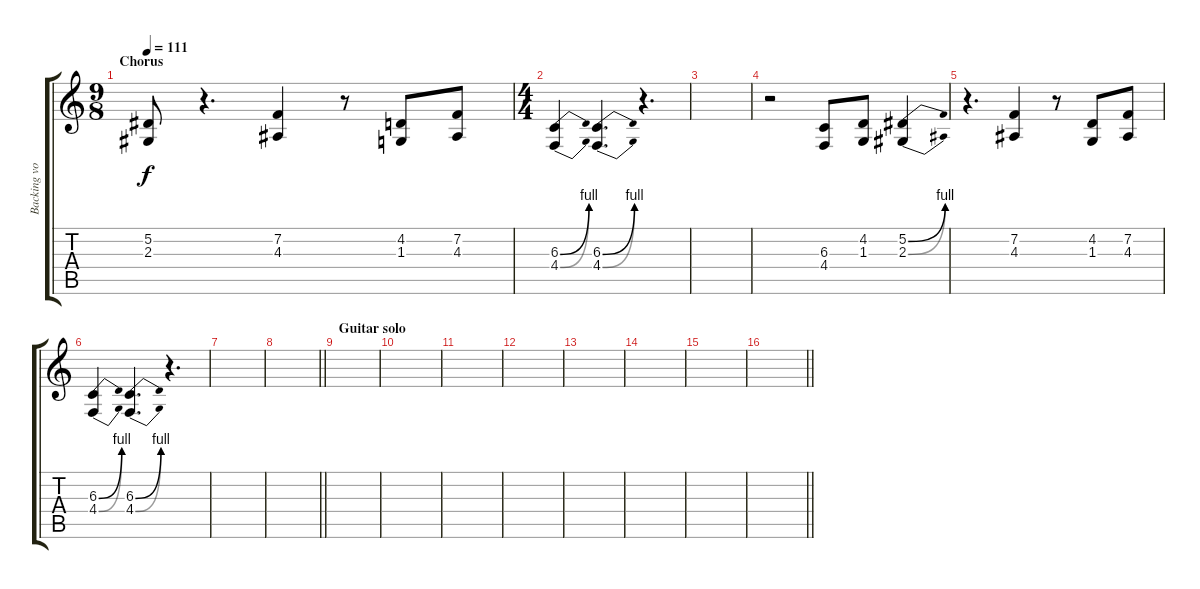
\track ("Backing vocals" "Backing vo") {instrument tangoaccordion}
\staff {score tabs}
\tuning (Eb4 Bb3 Gb3 Db3 Ab2 Eb2) {hide}
\ts (9 8)
\section ("" "Chorus")
\tempo 111
\clef g2
\ks c
(5.2{t} 2.3{t}).8{dy f} r.4{d} (7.2 4.3).4 r.8 (4.2 1.3).8 (7.2 4.3).8 |
\ts (4 4)
(6.3{be (bend 0 0 60 4)} 4.4{be (bend 0 0 60 4)}).4 (6.3{be (bend 0 0 60 4)} 4.4{be (bend 0 0 60 4)}).4{d} r.4{d} |
|
r.2 (6.3 4.4).8 (4.2 1.3).8 (5.2{be (bend 0 0 60 4)} 2.3{be (bend 0 0 60 4)}).4 |
r.4{d} (7.2 4.3).4 r.8 (4.2 1.3).8 (7.2 4.3).8 |
(6.3{be (bend 0 0 60 4)} 4.4{be (bend 0 0 60 4)}).4 (6.3{be (bend 0 0 60 4)} 4.4{be (bend 0 0 60 4)}).4{d} r.4{d} |
|
\barLineRight lightlight
|
\section ("" "Guitar solo")
|
|
|
|
|
|
|
\barLineRight lightlight
